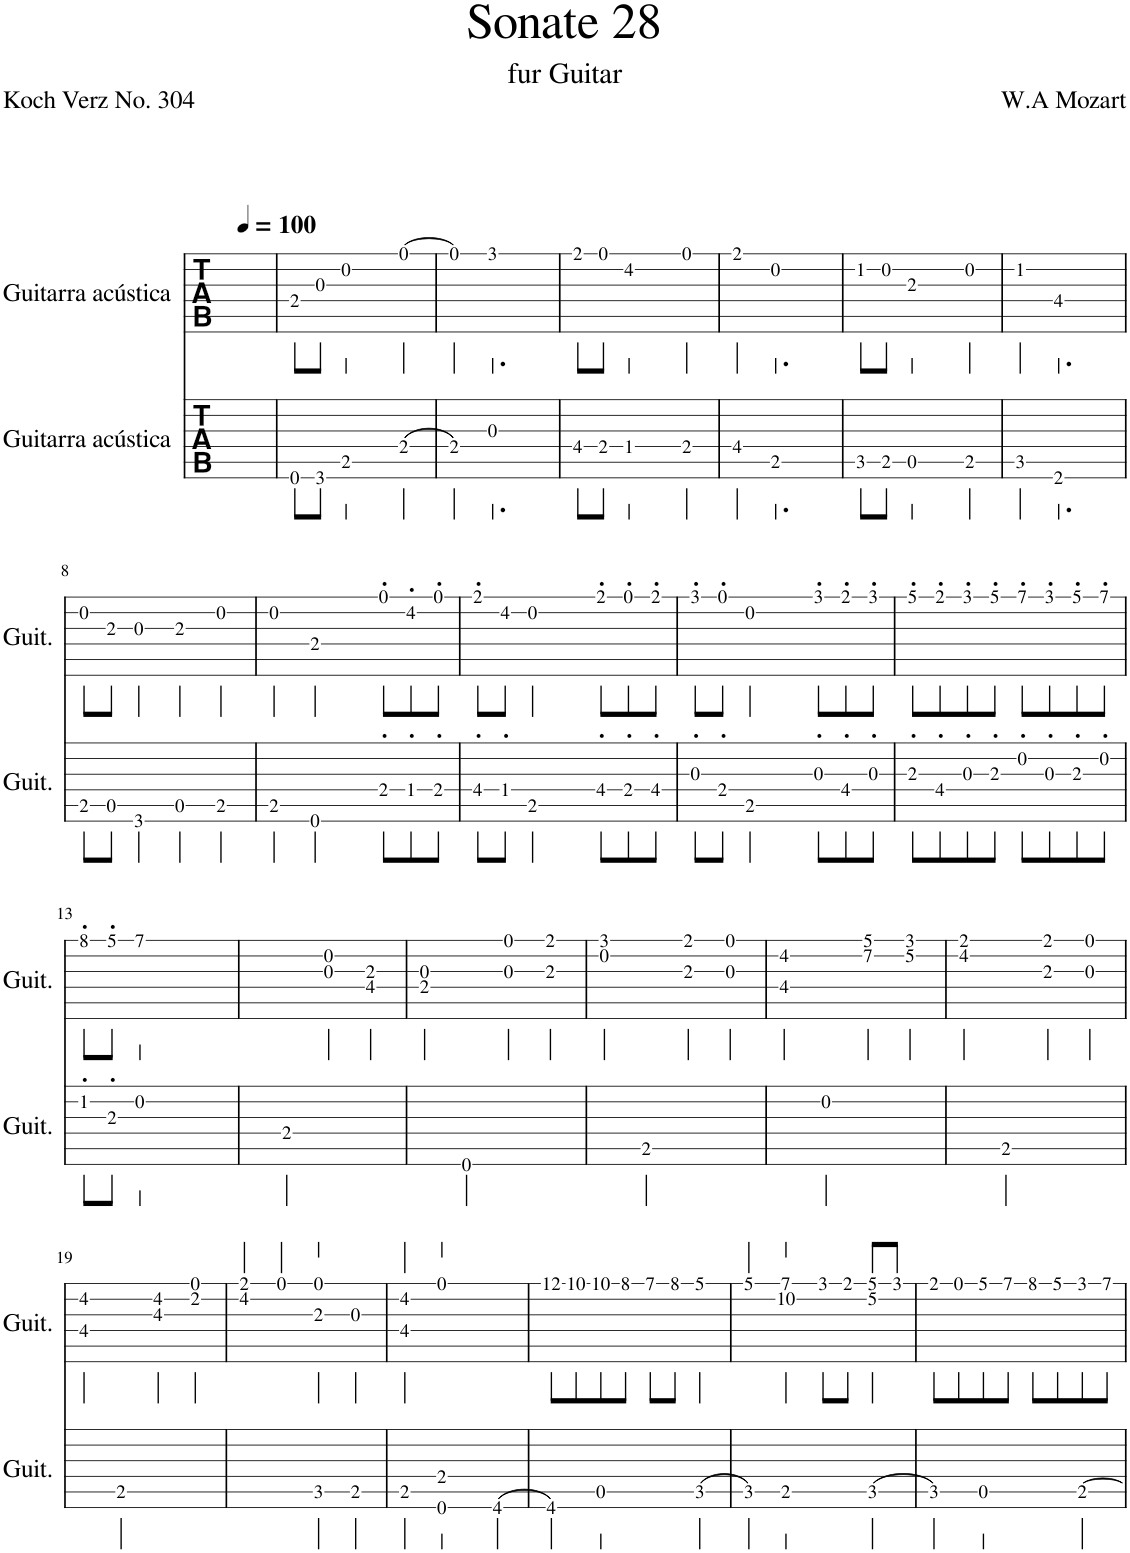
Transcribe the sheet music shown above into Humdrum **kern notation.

**kern	**kern
*part2	*part1
*staff2	*staff1
*I"Guitarra acústica	*I"Guitarra acústica
*I'Guit.	*I'Guit.
*stria6	*stria6
*	*
*k[f#]	*k[f#]
*M4/4	*M4/4
*MM100	*MM100
=1	=1
4r	4r
=2	=2
8EE\L	8E\L
8GG\J	8G\J
2BB\	2B\
*	*clefG2
[4E\	[4e\
=3	=3
4E\]	4e\]
2.G\	2.g\
=4	=4
8F#\L	8f#\L
8E\J	8e\J
2D#X\	2d#X\
4E\	4e\
=5	=5
4F#\	4f#\
*	*clefF4
2.BB\	2.B\
=6	=6
8C\L	8c\L
8BB\J	8B\J
2AA\	2A\
4BB\	4B\
=7	=7
4C\	4c\
2.FF#\	2.F#\
!!LO:LB:g=z
=8	=8
8BB\L	8B\L
8AA\J	8A\J
4GG\	4G\
4AA\	4A\
4BB\	4B\
=9	=9
4BB\	4B\
4EE\	4E\
8r	8r
*	*clefG2
8E'\L	8e'\L
8D#X'\	8d#X'\
8E'\J	8e'\J
=10	=10
8F#'\L	8f#'\L
8D#'\J	8d#\J
4BB\	4B\
8r	8r
8F#'\L	8f#'\L
8E'\	8e'\
8F#'\J	8f#'\J
=11	=11
8G'\L	8g'\L
8E'\J	8e'\J
4BB\	4B\
8r	8r
8G'\L	8g'\L
8F#'\	8f#'\
8G'\J	8g'\J
=12	=12
8A'\L	8a'\L
8F#'\	8f#'\
8G'\	8g'\
8A'\J	8a'\J
8B'\L	8b'\L
8G'\	8g'\
8A'\	8a'\
8B'\J	8b'\J
!!LO:LB:g=z
=13	=13
8c'\L	8cc'\L
8A'\J	8a'\J
2B\	2b\
4r	4r
=14	=14
4r	4r
*	*clefF4
4E\	4r
4r	4G\ 4B\
4r	4F#\ 4A\
=15	=15
4r	4E\ 4G\
4EE\	4r
4r	4G\ 4e\
4r	4A\ 4f#\
=16	=16
4r	4B\ 4g\
4BB\	4r
4r	4A\ 4f#\
4r	4G\ 4e\
=17	=17
4r	4F#\ 4d#X\
*	*clefG2
4B\	4r
4r	4f#\ 4a\
4r	4e\ 4g\
=18	=18
4r	4d#X\ 4f#\
4BB\	4r
4r	4A\ 4f#\
4r	4G\ 4e\
!!LO:LB:g=z
=19	=19
4r	4F#\ 4d#X\
4BB\	4r
4r	4B\ 4d#X\
4r	4c#X\ 4e\
=20	=20
*	*^
4r	4d#/ 4f#/	2ryy
4r	4e/	.
4C\	2e/	4A\
4BB\	.	4G\
=21	=21	=21
4BB\	4d#X/	4F#\
2EE\ 2E\	2e/	2.ryy
[4GG#X\	4r	.
*	*v	*v
=22	=22
4GG#X\]	8ee\L
.	8dd\
2AA\	8dd\
.	8cc\J
.	8b\L
.	8cc\J
[4C\	4a\
=23	=23
*	*^
4C\]	4a/	4ryy
2BB\	2b/	4a\
.	.	8g\L
.	.	8f#\J
[4C\	8a/L	4e\
.	8g/J	.
*	*v	*v
=24	=24
4C\]	8f#\L
.	8e\
2AA\	8a\
.	8b\J
.	8cc\L
.	8a\
[4BB\	8g\
.	8b\J
=	=
*-	*-
